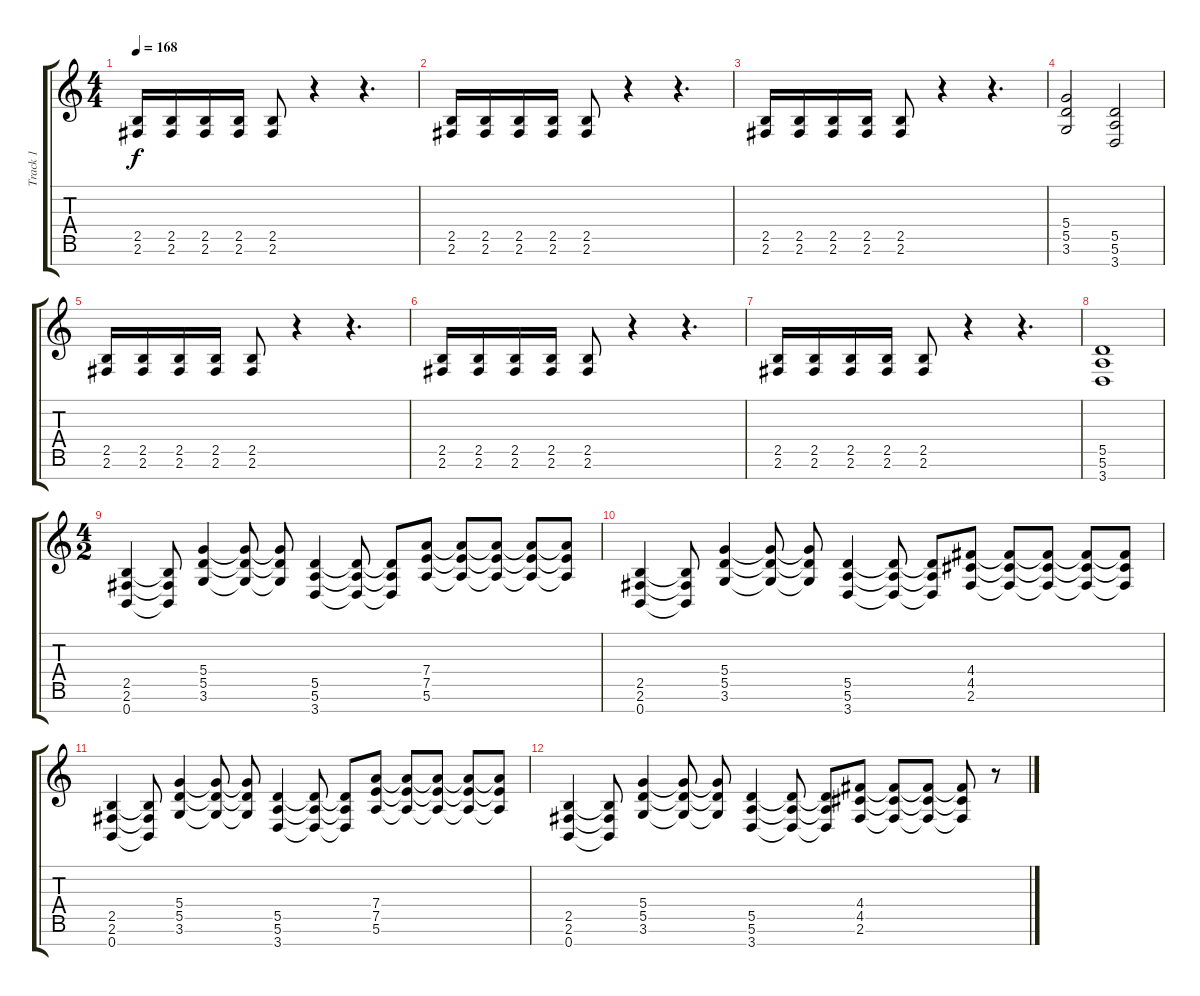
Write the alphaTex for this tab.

\track ("Track 1" "Track 1") {instrument distortionguitar}
\staff {score tabs}
\tuning (E4 B3 G3 D3 A2 E2 B1) {hide}
\ts (4 4)
\tempo 168
\clef g2
\ks c
(2.5 2.6).16{dy f} (2.5 2.6).16 (2.5 2.6).16 (2.5 2.6).16 (2.5 2.6).8 r.4 r.4{d} |
(2.5 2.6).16 (2.5 2.6).16 (2.5 2.6).16 (2.5 2.6).16 (2.5 2.6).8 r.4 r.4{d} |
(2.5 2.6).16 (2.5 2.6).16 (2.5 2.6).16 (2.5 2.6).16 (2.5 2.6).8 r.4 r.4{d} |
(5.4 5.5 3.6).2 (5.5 5.6 3.7).2 |
(2.5 2.6).16 (2.5 2.6).16 (2.5 2.6).16 (2.5 2.6).16 (2.5 2.6).8 r.4 r.4{d} |
(2.5 2.6).16 (2.5 2.6).16 (2.5 2.6).16 (2.5 2.6).16 (2.5 2.6).8 r.4 r.4{d} |
(2.5 2.6).16 (2.5 2.6).16 (2.5 2.6).16 (2.5 2.6).16 (2.5 2.6).8 r.4 r.4{d} |
(5.5 5.6 3.7).1 |
\ts (4 2)
(2.5 2.6 0.7).4 (2.5{t} 2.6{t} 0.7{t}).8 (5.4 5.5 3.6).4 (5.4{t} 5.5{t} 3.6{t}).8 (5.4{t} 5.5{t} 3.6{t}).8 (5.5 5.6 3.7).4 (5.5{t} 5.6{t} 3.7{t}).8 (5.5{t} 5.6{t} 3.7{t}).8 (7.4 7.5 5.6).8 (7.4{t} 7.5{t} 5.6{t}).8 (7.4{t} 7.5{t} 5.6{t}).8 (7.4{t} 7.5{t} 5.6{t}).8 (7.4{t} 7.5{t} 5.6{t}).8 |
(2.5 2.6 0.7).4 (2.5{t} 2.6{t} 0.7{t}).8 (5.4 5.5 3.6).4 (5.4{t} 5.5{t} 3.6{t}).8 (5.4{t} 5.5{t} 3.6{t}).8 (5.5 5.6 3.7).4 (5.5{t} 5.6{t} 3.7{t}).8 (5.5{t} 5.6{t} 3.7{t}).8 (4.4 4.5 2.6).8 (4.4{t} 4.5{t} 2.6{t}).8 (4.4{t} 4.5{t} 2.6{t}).8 (4.4{t} 4.5{t} 2.6{t}).8 (4.4{t} 4.5{t} 2.6{t}).8 |
(2.5 2.6 0.7).4 (2.5{t} 2.6{t} 0.7{t}).8 (5.4 5.5 3.6).4 (5.4{t} 5.5{t} 3.6{t}).8 (5.4{t} 5.5{t} 3.6{t}).8 (5.5 5.6 3.7).4 (5.5{t} 5.6{t} 3.7{t}).8 (5.5{t} 5.6{t} 3.7{t}).8 (7.4 7.5 5.6).8 (7.4{t} 7.5{t} 5.6{t}).8 (7.4{t} 7.5{t} 5.6{t}).8 (7.4{t} 7.5{t} 5.6{t}).8 (7.4{t} 7.5{t} 5.6{t}).8 |
(2.5 2.6 0.7).4 (2.5{t} 2.6{t} 0.7{t}).8 (5.4 5.5 3.6).4 (5.4{t} 5.5{t} 3.6{t}).8 (5.4{t} 5.5{t} 3.6{t}).8 (5.5 5.6 3.7).4 (5.5{t} 5.6{t} 3.7{t}).8 (5.5{t} 5.6{t} 3.7{t}).8 (4.4 4.5 2.6).8 (4.4{t} 4.5{t} 2.6{t}).8 (4.4{t} 4.5{t} 2.6{t}).8 (4.4{t} 4.5{t} 2.6{t}).8 r.8
